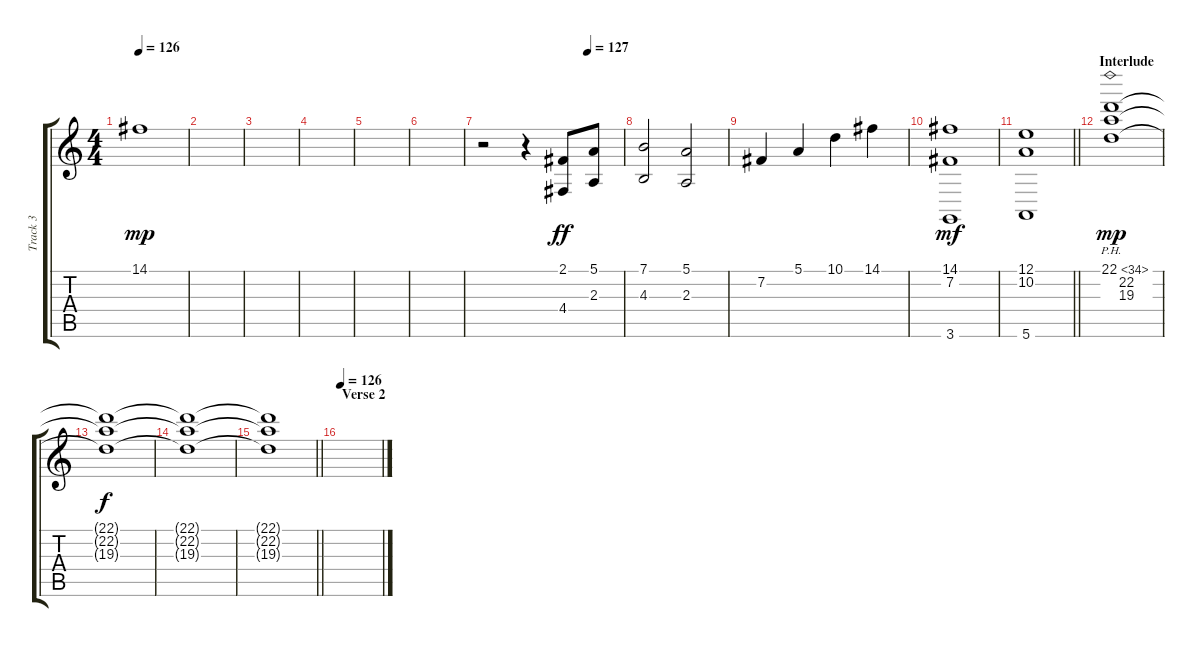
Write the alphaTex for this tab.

\track ("Track 3" "Track 3") {instrument synthstrings2}
\staff {score tabs}
\tuning (E4 B3 G3 D3 A2 E2) {hide}
\ts (4 4)
\tempo 126
\clef g2
\ks c
14.1.1{dy mp} |
|
|
|
|
|
\tempo (127 0.75)
r.2{balance 6 instrument synthstrings2} r.4 (2.1 4.4).8{dy ff} (5.1 2.3).8 |
(7.1 4.3).2 (5.1 2.3).2 |
7.2.4 5.1.4 10.1.4 14.1.4 |
(14.1 7.2 3.6).1{dy mf} |
\barLineRight lightlight
(12.1 10.2 5.6).1 |
\section ("" "Interlude")
(22.1{ph 12} 22.2 19.3).1{dy mp volume 5 balance 10 instrument synthstrings2} |
(22.1{t} 22.2{t} 19.3{t}).1{dy f} |
(22.1{t} 22.2{t} 19.3{t}).1 |
\barLineRight lightlight
(22.1{t} 22.2{t} 19.3{t}).1 |
\section ("" "Verse 2")
\tempo 126
